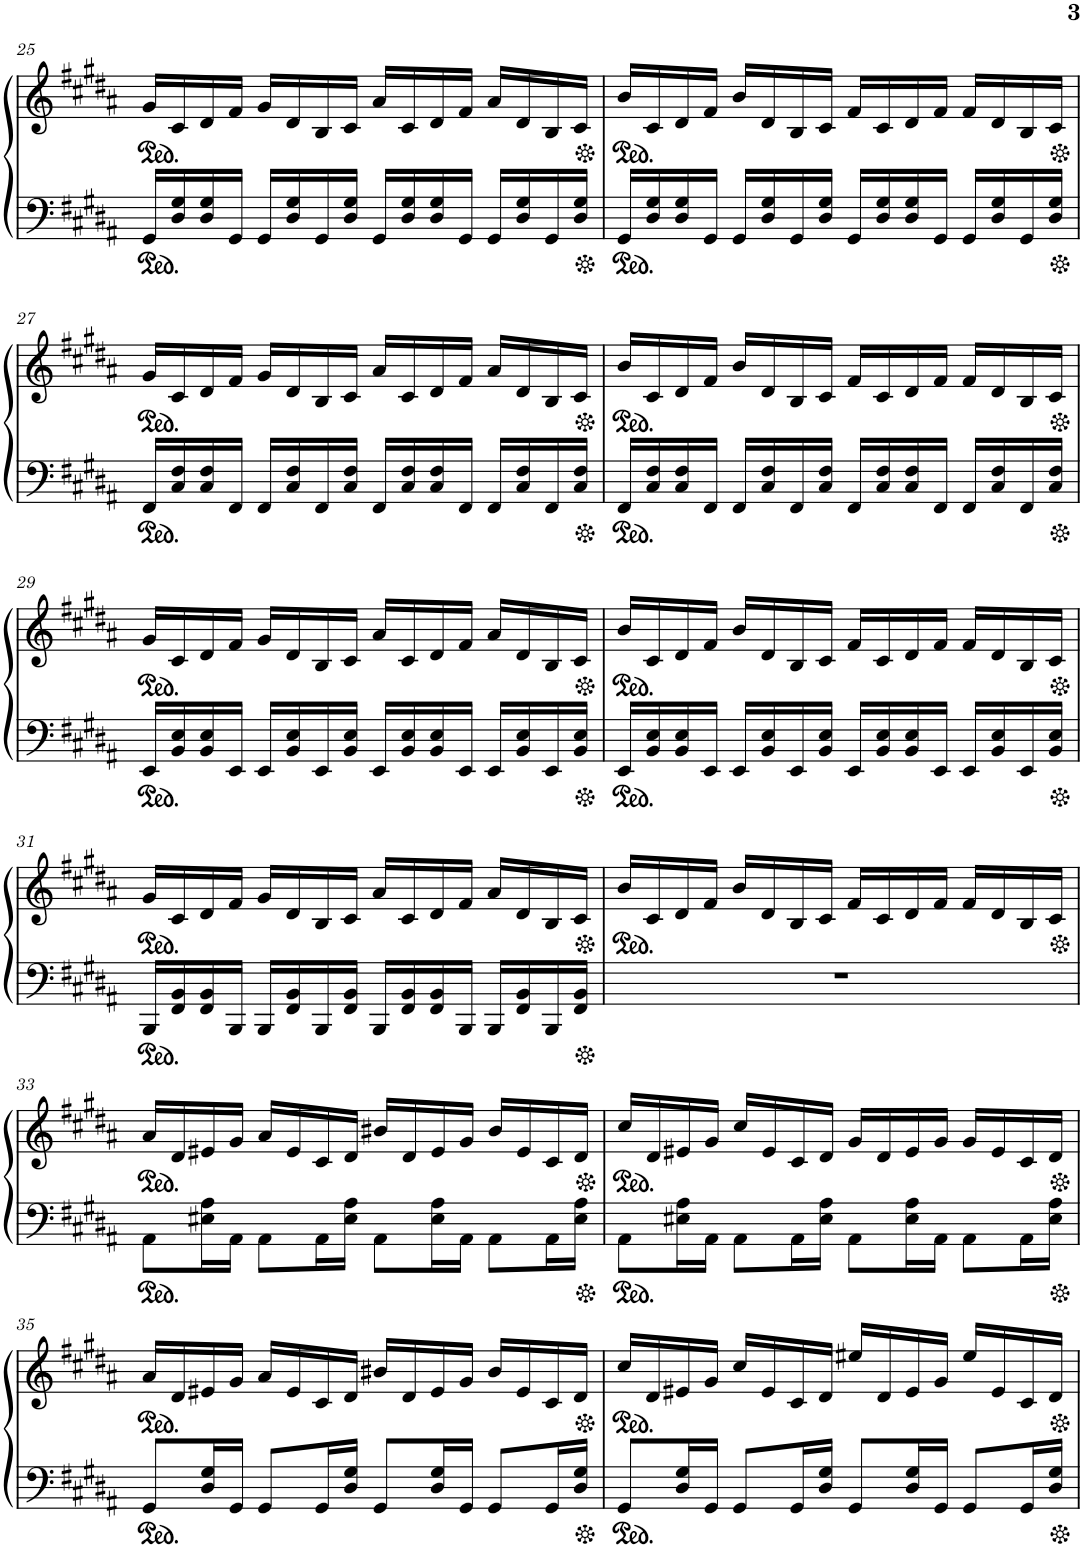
**kern	**kern
*part1	*part1
*staff2	*staff1
*I"Piano	*
*I'Pno.	*
!!LO:PB:g=z
*clefF4	*clefG2
*k[f#c#g#d#a#]	*k[f#c#g#d#a#]
*M4/4	*M4/4
*	*ped
=25	=25
16GG#/LL	16g#/LL
16D#/ 16G#/	16c#/
16D#/ 16G#/	16d#/
16GG#/JJ	16f#/JJ
16GG#/LL	16g#/LL
16D#/ 16G#/	16d#/
16GG#/	16B/
16D#/ 16G#/JJ	16c#/JJ
16GG#/LL	16a#/LL
16D#/ 16G#/	16c#/
16D#/ 16G#/	16d#/
16GG#/JJ	16f#/JJ
16GG#/LL	16a#/LL
16D#/ 16G#/	16d#/
16GG#/	16B/
16D#/ 16G#/JJ	16c#/JJ
=26	=26
*	*Xped
*	*ped
16GG#/LL	16b/LL
16D#/ 16G#/	16c#/
16D#/ 16G#/	16d#/
16GG#/JJ	16f#/JJ
16GG#/LL	16b/LL
16D#/ 16G#/	16d#/
16GG#/	16B/
16D#/ 16G#/JJ	16c#/JJ
16GG#/LL	16f#/LL
16D#/ 16G#/	16c#/
16D#/ 16G#/	16d#/
16GG#/JJ	16f#/JJ
16GG#/LL	16f#/LL
16D#/ 16G#/	16d#/
16GG#/	16B/
16D#/ 16G#/JJ	16c#/JJ
!!LO:LB:g=z
=27	=27
*	*Xped
*	*ped
16FF#/LL	16g#/LL
16C#/ 16F#/	16c#/
16C#/ 16F#/	16d#/
16FF#/JJ	16f#/JJ
16FF#/LL	16g#/LL
16C#/ 16F#/	16d#/
16FF#/	16B/
16C#/ 16F#/JJ	16c#/JJ
16FF#/LL	16a#/LL
16C#/ 16F#/	16c#/
16C#/ 16F#/	16d#/
16FF#/JJ	16f#/JJ
16FF#/LL	16a#/LL
16C#/ 16F#/	16d#/
16FF#/	16B/
16C#/ 16F#/JJ	16c#/JJ
=28	=28
*	*Xped
*	*ped
16FF#/LL	16b/LL
16C#/ 16F#/	16c#/
16C#/ 16F#/	16d#/
16FF#/JJ	16f#/JJ
16FF#/LL	16b/LL
16C#/ 16F#/	16d#/
16FF#/	16B/
16C#/ 16F#/JJ	16c#/JJ
16FF#/LL	16f#/LL
16C#/ 16F#/	16c#/
16C#/ 16F#/	16d#/
16FF#/JJ	16f#/JJ
16FF#/LL	16f#/LL
16C#/ 16F#/	16d#/
16FF#/	16B/
16C#/ 16F#/JJ	16c#/JJ
!!LO:LB:g=z
=29	=29
*	*Xped
*	*ped
16EE/LL	16g#/LL
16BB/ 16E/	16c#/
16BB/ 16E/	16d#/
16EE/JJ	16f#/JJ
16EE/LL	16g#/LL
16BB/ 16E/	16d#/
16EE/	16B/
16BB/ 16E/JJ	16c#/JJ
16EE/LL	16a#/LL
16BB/ 16E/	16c#/
16BB/ 16E/	16d#/
16EE/JJ	16f#/JJ
16EE/LL	16a#/LL
16BB/ 16E/	16d#/
16EE/	16B/
16BB/ 16E/JJ	16c#/JJ
=30	=30
*	*Xped
*	*ped
16EE/LL	16b/LL
16BB/ 16E/	16c#/
16BB/ 16E/	16d#/
16EE/JJ	16f#/JJ
16EE/LL	16b/LL
16BB/ 16E/	16d#/
16EE/	16B/
16BB/ 16E/JJ	16c#/JJ
16EE/LL	16f#/LL
16BB/ 16E/	16c#/
16BB/ 16E/	16d#/
16EE/JJ	16f#/JJ
16EE/LL	16f#/LL
16BB/ 16E/	16d#/
16EE/	16B/
16BB/ 16E/JJ	16c#/JJ
!!LO:LB:g=z
=31	=31
*	*Xped
*	*ped
16BBB/LL	16g#/LL
16FF#/ 16BB/	16c#/
16FF#/ 16BB/	16d#/
16BBB/JJ	16f#/JJ
16BBB/LL	16g#/LL
16FF#/ 16BB/	16d#/
16BBB/	16B/
16FF#/ 16BB/JJ	16c#/JJ
16BBB/LL	16a#/LL
16FF#/ 16BB/	16c#/
16FF#/ 16BB/	16d#/
16BBB/JJ	16f#/JJ
16BBB/LL	16a#/LL
16FF#/ 16BB/	16d#/
16BBB/	16B/
16FF#/ 16BB/JJ	16c#/JJ
=32	=32
*	*Xped
*	*ped
1r	16b/LL
.	16c#/
.	16d#/
.	16f#/JJ
.	16b/LL
.	16d#/
.	16B/
.	16c#/JJ
.	16f#/LL
.	16c#/
.	16d#/
.	16f#/JJ
.	16f#/LL
.	16d#/
.	16B/
.	16c#/JJ
!!LO:LB:g=z
=33	=33
*	*Xped
*	*ped
8AA#\L	16a#/LL
.	16d#/
16E#X\ 16A#\L	16e#X/
16AA#\JJ	16g#/JJ
8AA#\L	16a#/LL
.	16e#/
16AA#\L	16c#/
16E#\ 16A#\JJ	16d#/JJ
8AA#\L	16b#X/LL
.	16d#/
16E#\ 16A#\L	16e#/
16AA#\JJ	16g#/JJ
8AA#\L	16b#/LL
.	16e#/
16AA#\L	16c#/
16E#\ 16A#\JJ	16d#/JJ
=34	=34
*	*Xped
*	*ped
8AA#\L	16cc#/LL
.	16d#/
16E#X\ 16A#\L	16e#X/
16AA#\JJ	16g#/JJ
8AA#\L	16cc#/LL
.	16e#/
16AA#\L	16c#/
16E#\ 16A#\JJ	16d#/JJ
8AA#\L	16g#/LL
.	16d#/
16E#\ 16A#\L	16e#/
16AA#\JJ	16g#/JJ
8AA#\L	16g#/LL
.	16e#/
16AA#\L	16c#/
16E#\ 16A#\JJ	16d#/JJ
!!LO:LB:g=z
=35	=35
*	*Xped
*	*ped
8GG#/L	16a#/LL
.	16d#/
16D#/ 16G#/L	16e#X/
16GG#/JJ	16g#/JJ
8GG#/L	16a#/LL
.	16e#/
16GG#/L	16c#/
16D#/ 16G#/JJ	16d#/JJ
8GG#/L	16b#X/LL
.	16d#/
16D#/ 16G#/L	16e#/
16GG#/JJ	16g#/JJ
8GG#/L	16b#/LL
.	16e#/
16GG#/L	16c#/
16D#/ 16G#/JJ	16d#/JJ
=36	=36
*	*Xped
*	*ped
8GG#/L	16cc#/LL
.	16d#/
16D#/ 16G#/L	16e#X/
16GG#/JJ	16g#/JJ
8GG#/L	16cc#/LL
.	16e#/
16GG#/L	16c#/
16D#/ 16G#/JJ	16d#/JJ
8GG#/L	16ee#X/LL
.	16d#/
16D#/ 16G#/L	16e#/
16GG#/JJ	16g#/JJ
8GG#/L	16ee#/LL
.	16e#/
16GG#/L	16c#/
16D#/ 16G#/JJ	16d#/JJ
*	*Xped
=	=
*-	*-
